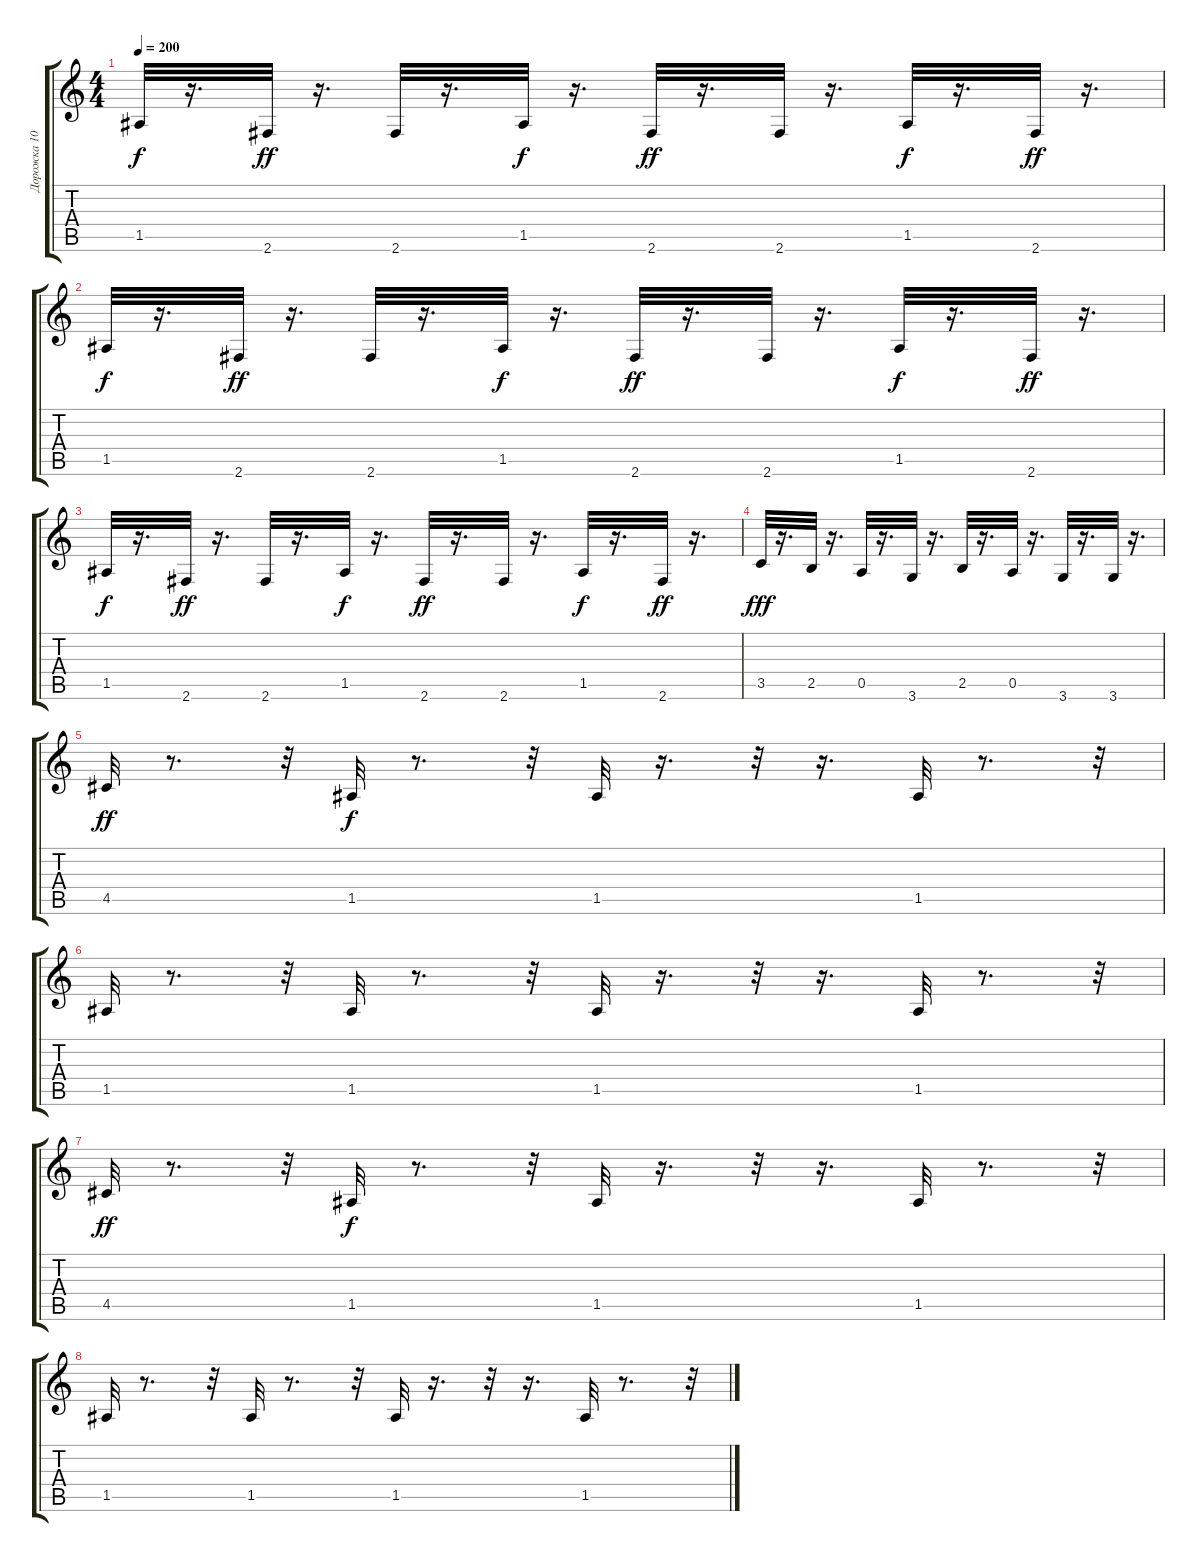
\track ("Дорожка 10" "Дорожка 10") {instrument acousticguitarnylon}
\staff {score tabs}
\tuning (E4 B3 G3 D3 A2 E2) {hide}
\ts (4 4)
\tempo 200
\clef g2
\ks c
1.5.32{dy f} r.16{d} 2.6.32{dy ff} r.16{d} 2.6.32 r.16{d} 1.5.32{dy f} r.16{d} 2.6.32{dy ff} r.16{d} 2.6.32 r.16{d} 1.5.32{dy f} r.16{d} 2.6.32{dy ff} r.16{d} |
1.5.32{dy f} r.16{d} 2.6.32{dy ff} r.16{d} 2.6.32 r.16{d} 1.5.32{dy f} r.16{d} 2.6.32{dy ff} r.16{d} 2.6.32 r.16{d} 1.5.32{dy f} r.16{d} 2.6.32{dy ff} r.16{d} |
1.5.32{dy f} r.16{d} 2.6.32{dy ff} r.16{d} 2.6.32 r.16{d} 1.5.32{dy f} r.16{d} 2.6.32{dy ff} r.16{d} 2.6.32 r.16{d} 1.5.32{dy f} r.16{d} 2.6.32{dy ff} r.16{d} |
3.5.32{dy fff} r.16{d} 2.5.32 r.16{d} 0.5.32 r.16{d} 3.6.32 r.16{d} 2.5.32 r.16{d} 0.5.32 r.16{d} 3.6.32 r.16{d} 3.6.32 r.16{d} |
4.5.32{dy ff} r.8{d} r.32 1.5.32{dy f} r.8{d} r.32 1.5.32 r.16{d} r.32 r.16{d} 1.5.32 r.8{d} r.32 |
1.5.32 r.8{d} r.32 1.5.32 r.8{d} r.32 1.5.32 r.16{d} r.32 r.16{d} 1.5.32 r.8{d} r.32 |
4.5.32{dy ff} r.8{d} r.32 1.5.32{dy f} r.8{d} r.32 1.5.32 r.16{d} r.32 r.16{d} 1.5.32 r.8{d} r.32 |
1.5.32 r.8{d} r.32 1.5.32 r.8{d} r.32 1.5.32 r.16{d} r.32 r.16{d} 1.5.32 r.8{d} r.32
